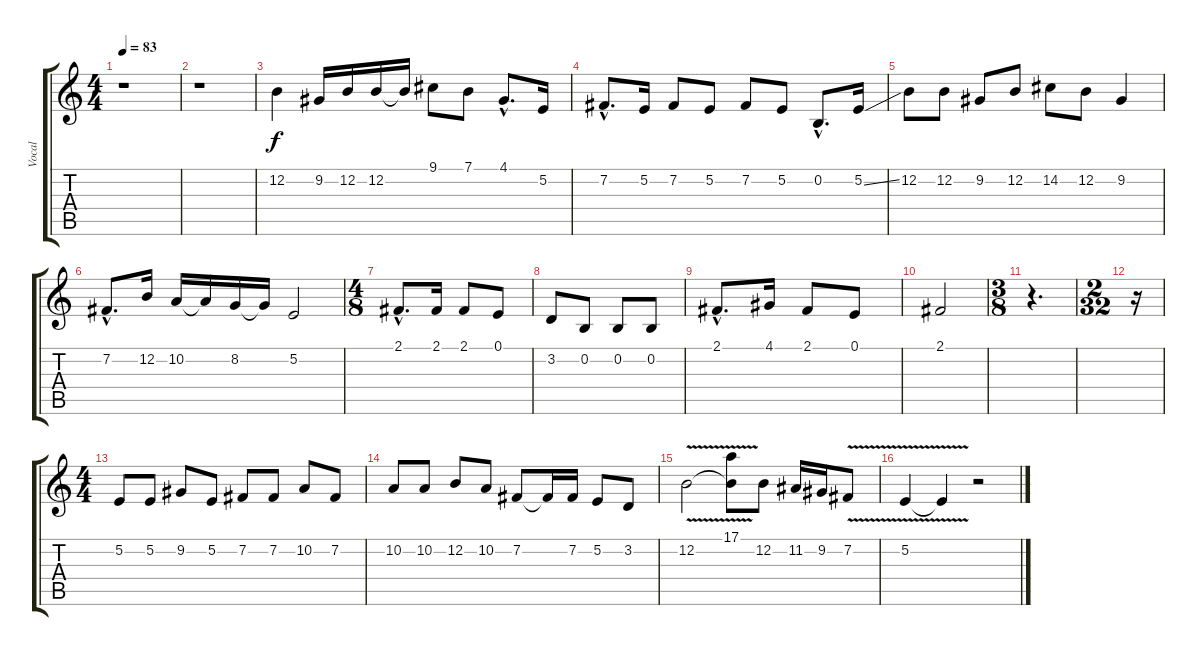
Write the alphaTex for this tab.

\track ("Vocal" "Vocal") {instrument harpsichord}
\staff {score tabs}
\tuning (E4 B3 G3 D3 A2 E2) {hide}
\ts (4 4)
\tempo 83
\clef g2
\ks c
r.1{dy f instrument harpsichord} |
r.1 |
12.2.4 9.2.16 12.2.16 12.2.16 12.2{t}.16 9.1.8 7.1.8 4.1{hac}.8{d} 5.2.16 |
7.2{hac}.8{d} 5.2.16 7.2.8 5.2.8 7.2.8 5.2.8 0.2{hac}.8{d} 5.2{ss}.16 |
12.2.8 12.2.8 9.2.8 12.2.8 14.2.8 12.2.8 9.2.4 |
7.2{hac}.8{d} 12.2.16 10.2.16 10.2{t}.16 8.2.16 8.2{t}.16 5.2.2 |
\ts (4 8)
2.1{hac}.8{d} 2.1.16 2.1.8 0.1.8 |
3.2.8 0.2.8 0.2.8 0.2.8 |
2.1{hac}.8{d} 4.1.16 2.1.8 0.1.8 |
2.1.2 |
\ts (3 8)
r.4{d} |
\ts (2 32)
r.16 |
\ts (4 4)
5.2.8 5.2.8 9.2.8 5.2.8 7.2.8 7.2.8 10.2.8 7.2.8 |
10.2.8 10.2.8 12.2.8 10.2.8 7.2.8 7.2{t}.16 7.2.16 5.2.8 3.2.8 |
12.2{v}.2 (17.1 12.2{t}).8 12.2.8 11.2.16 9.2.16 7.2{v}.8 |
5.2{v}.4 5.2{t}.4 r.2
